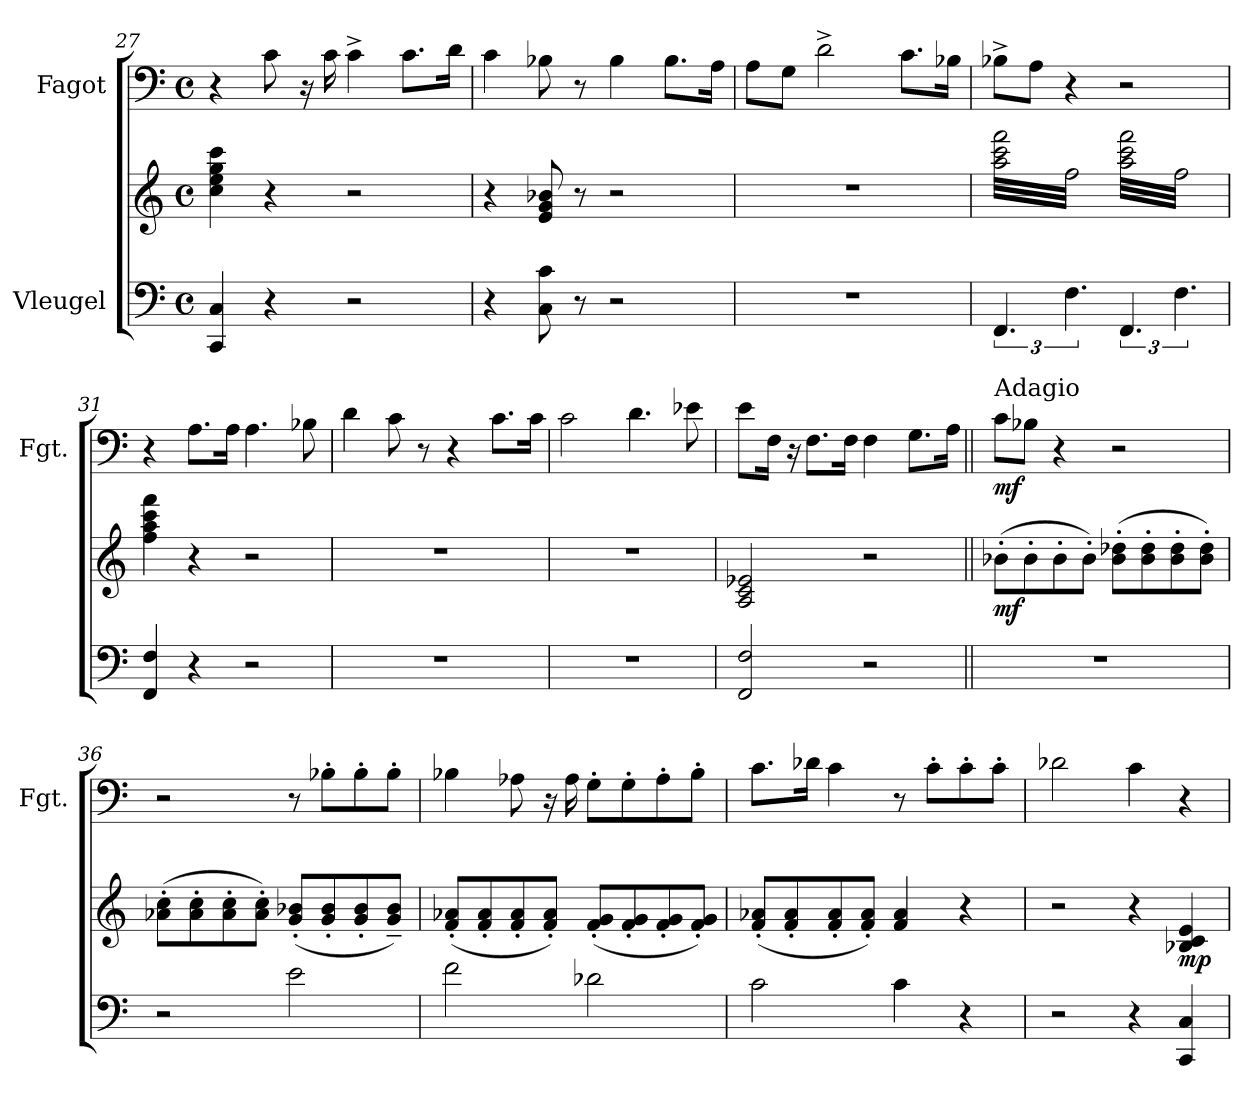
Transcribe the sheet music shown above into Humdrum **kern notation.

**kern	**kern	**dynam	**kern	**dynam
*part2	*part2	*part2	*part1	*part1
*staff3	*staff2	*staff2/3	*staff1	*staff1
*I"Vleugel	*	*	*I"Fagot	*
*	*	*	*I'Fgt.	*
*clefF4	*clefG2	*	*clefF4	*
*k[]	*k[]	*	*k[]	*
*M4/4	*M4/4	*	*M4/4	*
*met(c)	*met(c)	*	*met(c)	*
=27	=27	=27	=27	=27
4CC/ 4C/	4cc\ 4ee\ 4gg\ 4ccc\	.	4r	.
4r	4r	.	8c\	.
.	.	.	16r	.
.	.	.	16c\	.
2r	2r	.	4c^\	.
.	.	.	8.c\L	.
.	.	.	16d\Jk	.
!!LO:LB:g=z
=28	=28	=28	=28	=28
4r	4r	.	4c\	.
8C\ 8c\	8e/ 8g/ 8b-X/	.	8B-X\	.
8r	8r	.	8r	.
2r	2r	.	4B-\	.
.	.	.	8.B-\L	.
.	.	.	16A\Jk	.
=29	=29	=29	=29	=29
1r	1r	.	8A\L	.
.	.	.	8G\J	.
.	.	.	2d^\	.
.	.	.	8.c\L	.
.	.	.	16B-X\Jk	.
=30	=30	=30	=30	=30
*	*tremolo	*	*	*
6.FF/	32aa\ 32ccc\ 32fff\LLL	.	8B-X^\L	.
.	32ff\	.	.	.
.	32aa\ 32ccc\ 32fff\	.	.	.
.	32ff\	.	.	.
.	32aa\ 32ccc\ 32fff\	.	8A\J	.
.	32ff\	.	.	.
.	32aa\ 32ccc\ 32fff\	.	.	.
.	32ff\	.	.	.
6.F\	32aa\ 32ccc\ 32fff\	.	4r	.
.	32ff\	.	.	.
.	32aa\ 32ccc\ 32fff\	.	.	.
.	32ff\	.	.	.
.	32aa\ 32ccc\ 32fff\	.	.	.
.	32ff\	.	.	.
.	32aa\ 32ccc\ 32fff\	.	.	.
.	32ff\JJJ	.	.	.
6.FF/	32aa\ 32ccc\ 32fff\LLL	.	2r	.
.	32ff\	.	.	.
.	32aa\ 32ccc\ 32fff\	.	.	.
.	32ff\	.	.	.
.	32aa\ 32ccc\ 32fff\	.	.	.
.	32ff\	.	.	.
.	32aa\ 32ccc\ 32fff\	.	.	.
.	32ff\	.	.	.
6.F\	32aa\ 32ccc\ 32fff\	.	.	.
.	32ff\	.	.	.
.	32aa\ 32ccc\ 32fff\	.	.	.
.	32ff\	.	.	.
.	32aa\ 32ccc\ 32fff\	.	.	.
.	32ff\	.	.	.
.	32aa\ 32ccc\ 32fff\	.	.	.
.	32ff\JJJ	.	.	.
*	*Xtremolo	*	*	*
=31	=31	=31	=31	=31
4FF/ 4F/	4ff\ 4aa\ 4ccc\ 4fff\	.	4r	.
.	.	.	.	.
.	.	.	.	.
.	.	.	.	.
.	.	.	.	.
.	.	.	.	.
.	.	.	.	.
.	.	.	.	.
4r	4r	.	8.A\L	.
.	.	.	16A\Jk	.
2r	2r	.	4.A\	.
.	.	.	8B-X\	.
=32	=32	=32	=32	=32
1r	1r	.	4d\	.
.	.	.	8c\	.
.	.	.	8r	.
.	.	.	4r	.
.	.	.	8.c\L	.
.	.	.	16c\Jk	.
=33	=33	=33	=33	=33
1r	1r	.	2c\	.
.	.	.	4.d\	.
.	.	.	8e-X\	.
!!LO:LB:g=z
=34	=34	=34	=34	=34
2FF/ 2F/	2A/ 2c/ 2e-X/	.	8e\L	.
.	.	.	16F\Jk	.
.	.	.	16r	.
.	.	.	8.F\L	.
.	.	.	16F\Jk	.
2r	2r	.	4F\	.
.	.	.	8.G\L	.
.	.	.	16A\Jk	.
=35||	=35||	=35||	=35||	=35||
*	*	*	*MM76	*
!	!	!	!LO:TX:a:t=Adagio	!
!	!	!LO:DY:b	!	!LO:DY:b
1r	(8b-X'\L	mf	8c\L	mf
.	8b-'\	.	8B-X\J	.
.	8b-'\	.	4r	.
.	8b-'\J)	.	.	.
.	(8b-\' 8dd-X\'L	.	2r	.
.	8b-\' 8dd-\'	.	.	.
.	8b-\' 8dd-\'	.	.	.
.	8b-\' 8dd-\'J)	.	.	.
=36	=36	=36	=36	=36
2r	(8a-X\' 8cc\'L	.	2r	.
.	8a-\' 8cc\'	.	.	.
.	8a-\' 8cc\'	.	.	.
.	8a-\' 8cc\'J)	.	.	.
2e\	(8g/' 8b-X/'L	.	8r	.
.	8g/' 8b-/'	.	8B-X'\L	.
.	8g/' 8b-/'	.	8B-'\	.
.	8g/~ 8b-/~J)	.	8B-'\J	.
=37	=37	=37	=37	=37
2f\	(8f/' 8a-X/'L	.	4B-X\	.
.	8f/' 8a-/'	.	.	.
.	8f/' 8a-/'	.	8A-X\	.
.	8f/' 8a-/'J)	.	16r	.
.	.	.	16A-\	.
2d-X\	(8f/' 8g/'L	.	8G'\L	.
.	8f/' 8g/'	.	8G'\	.
.	8f/' 8g/'	.	8A-'\	.
.	8f/' 8g/'J)	.	8B-'\J	.
!!LO:LB:g=z
=38	=38	=38	=38	=38
2c\	(>8f/' 8a-X/'L	.	8.c\L	.
.	8f/' 8a-/'	.	.	.
.	.	.	16d-X\Jk	.
.	8f/' 8a-/'	.	4c\	.
.	8f/' 8a-/'J)	.	.	.
4c\	4f/ 4a-/	.	8r	.
.	.	.	8c'\L	.
4r	4r	.	8c'\	.
.	.	.	8c'\J	.
=39	=39	=39	=39	=39
2r	2r	.	2d-X\	.
4r	4r	.	4c\	.
!	!	!LO:DY:b	!	!
4CC/ 4C/	4B-X/ 4c/ 4e/	mp	4r	.
=	=	=	=	=
*-	*-	*-	*-	*-
